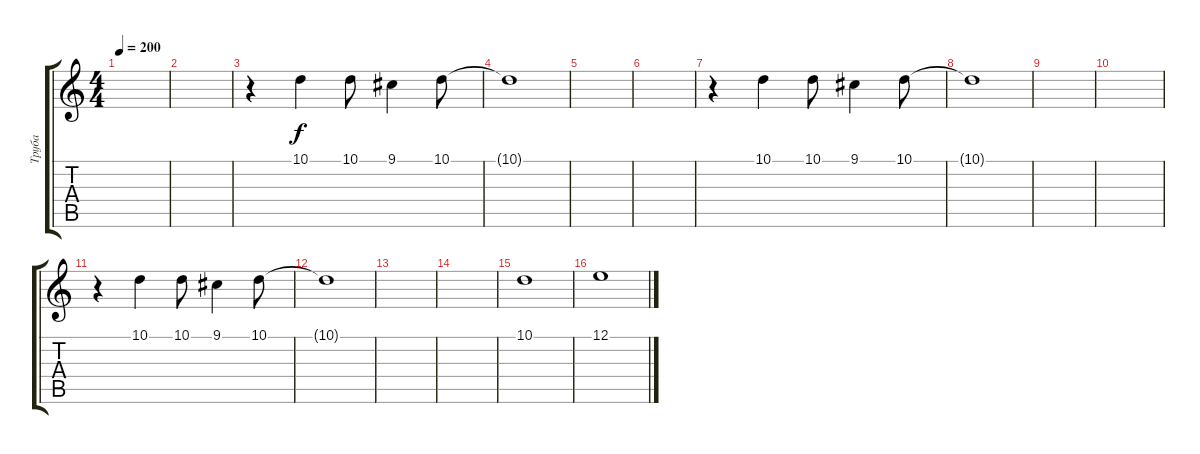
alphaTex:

\track ("Труба" "Труба") {instrument trombone}
\staff {score tabs}
\tuning (E4 B3 G3 D3 A2 E2) {hide}
\ts (4 4)
\tempo 200
\clef g2
\ks c
|
|
r.4 10.1.4 10.1.8 9.1.4 10.1.8 |
10.1{t}.1 |
|
|
r.4 10.1.4 10.1.8 9.1.4 10.1.8 |
10.1{t}.1 |
|
|
r.4 10.1.4 10.1.8 9.1.4 10.1.8 |
10.1{t}.1 |
|
|
10.1.1 |
12.1.1
